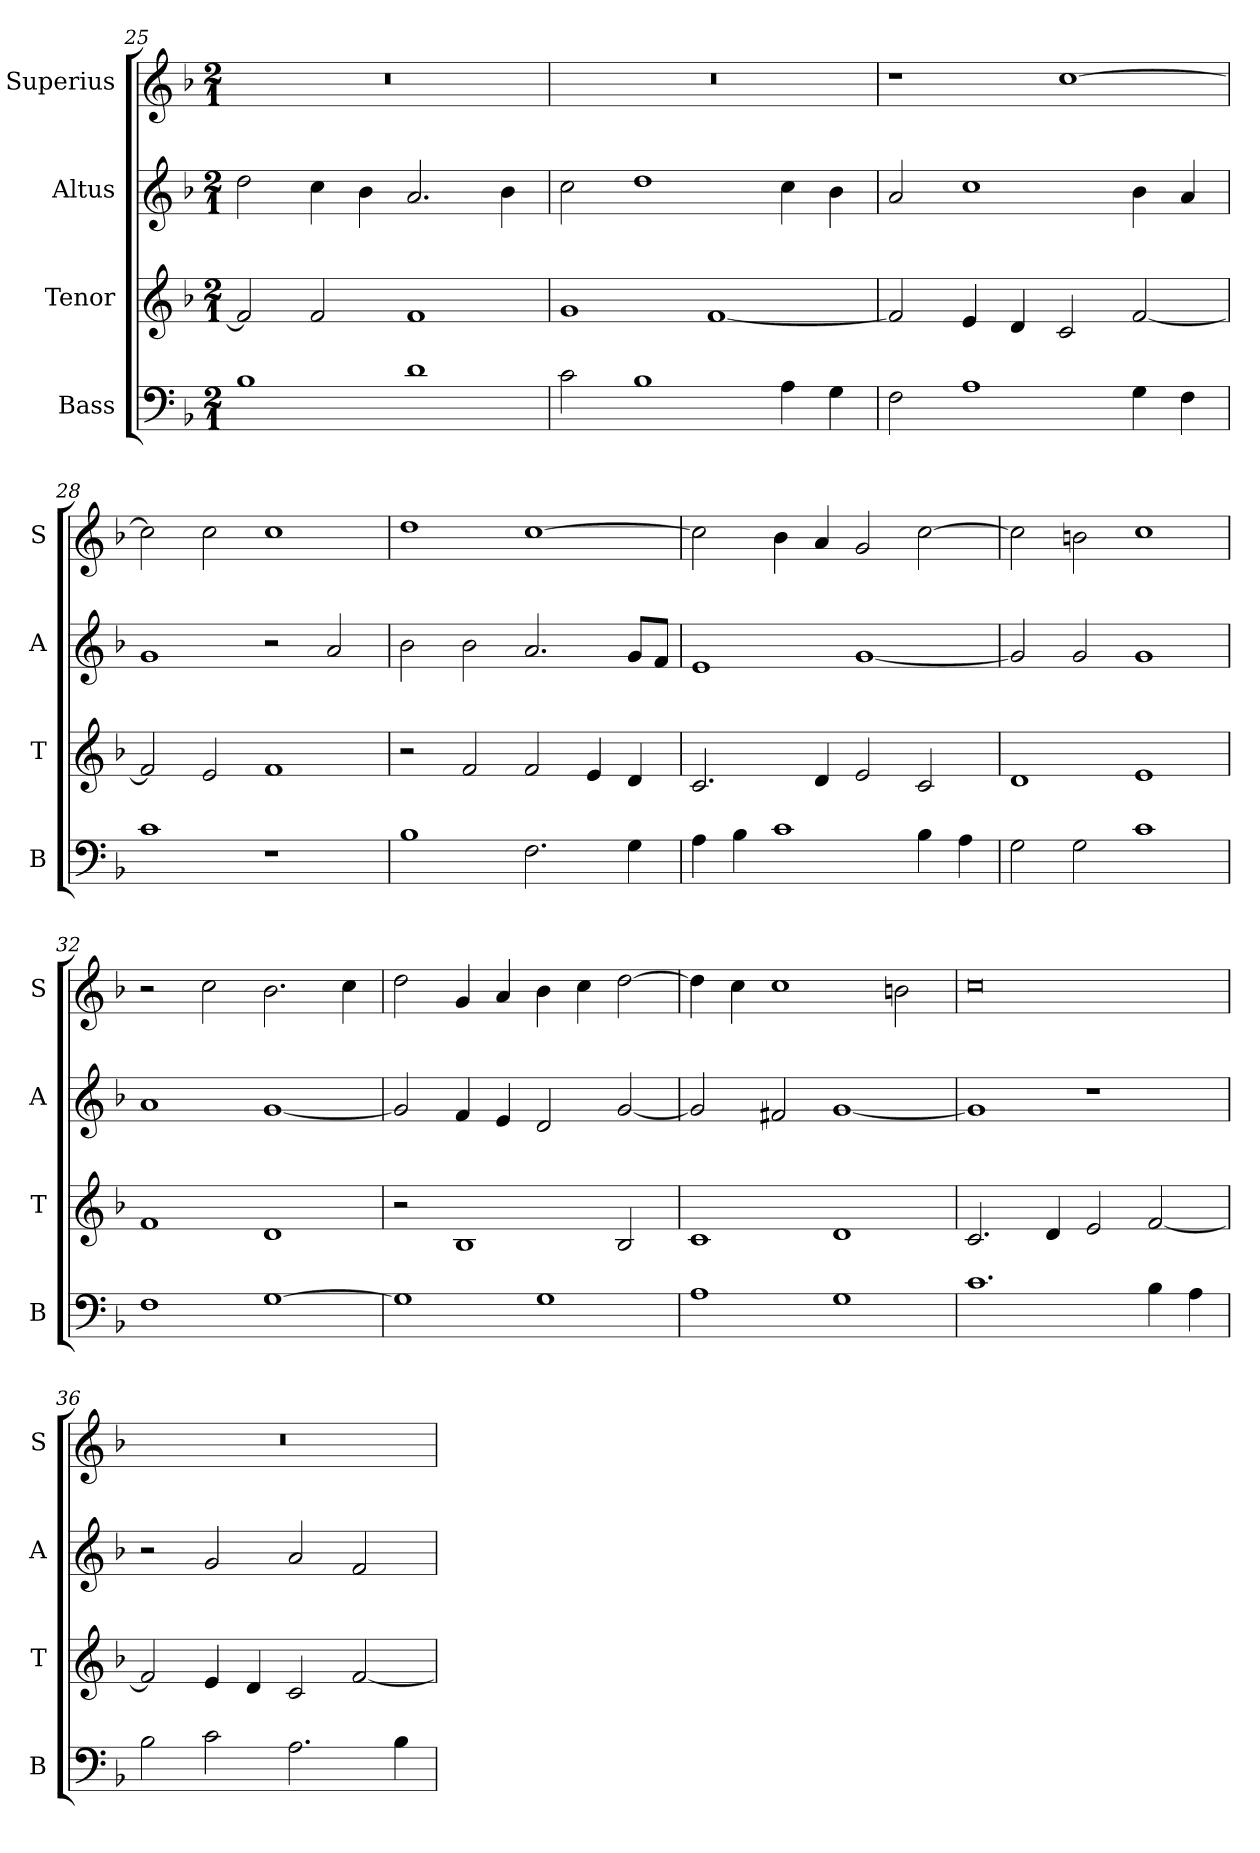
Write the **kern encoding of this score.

**kern	**kern	**kern	**kern
*part4	*part3	*part2	*part1
*staff4	*staff3	*staff2	*staff1
*I"Bass	*I"Tenor	*I"Altus	*I"Superius
*I'B	*I'T	*I'A	*I'S
*clefF4	*clefG2	*clefG2	*clefG2
*k[b-]	*k[b-]	*k[b-]	*k[b-]
*F:	*F:	*F:	*F:
*M2/1	*M2/1	*M2/1	*M2/1
=25	=25	=25	=25
1B-	2f]	2dd	0r
.	2f	4cc	.
.	.	4b-	.
1d	1f	2.a	.
.	.	4b-	.
=26	=26	=26	=26
2c	1g	2cc	0r
1B-	.	1dd	.
.	[1f	.	.
4A	.	4cc	.
4G	.	4b-	.
=27	=27	=27	=27
2F	2f]	2a	1r
1A	4e	1cc	.
.	4d	.	.
.	2c	.	[1cc
4G	[2f	4b-	.
4F	.	4a	.
=28	=28	=28	=28
1c	2f]	1g	2cc]
.	2e	.	2cc
1r	1f	2r	1cc
.	.	2a	.
=29	=29	=29	=29
1B-	2r	2b-	1dd
.	2f	2b-	.
2.F	2f	2.a	[1cc
.	4e	.	.
4G	4d	8gL	.
.	.	8fJ	.
=30	=30	=30	=30
4A	2.c	1e	2cc]
4B-	.	.	.
1c	.	.	4b-
.	4d	.	4a
.	2e	[1g	2g
4B-	2c	.	[2cc
4A	.	.	.
=31	=31	=31	=31
2G	1d	2g]	2cc]
2G	.	2g	2bn
1c	1e	1g	1cc
=32	=32	=32	=32
1F	1f	1a	2r
.	.	.	2cc
[1G	1d	[1g	2.b-
.	.	.	4cc
=33	=33	=33	=33
1G]	2r	2g]	2dd
.	1B-	4f	4g
.	.	4e	4a
1G	.	2d	4b-
.	.	.	4cc
.	2B-	[2g	[2dd
=34	=34	=34	=34
1A	1c	2g]	4dd]
.	.	.	4cc
.	.	2f#X	1cc
1G	1d	[1g	.
.	.	.	2bn
=35	=35	=35	=35
1.c	2.c	1g]	0cc
.	4d	.	.
.	2e	1r	.
4B-	[2f	.	.
4A	.	.	.
=36	=36	=36	=36
2B-	2f]	2r	0r
2c	4e	2g	.
.	4d	.	.
2.A	2c	2a	.
.	[2f	2f	.
4B-	.	.	.
=	=	=	=
*-	*-	*-	*-
